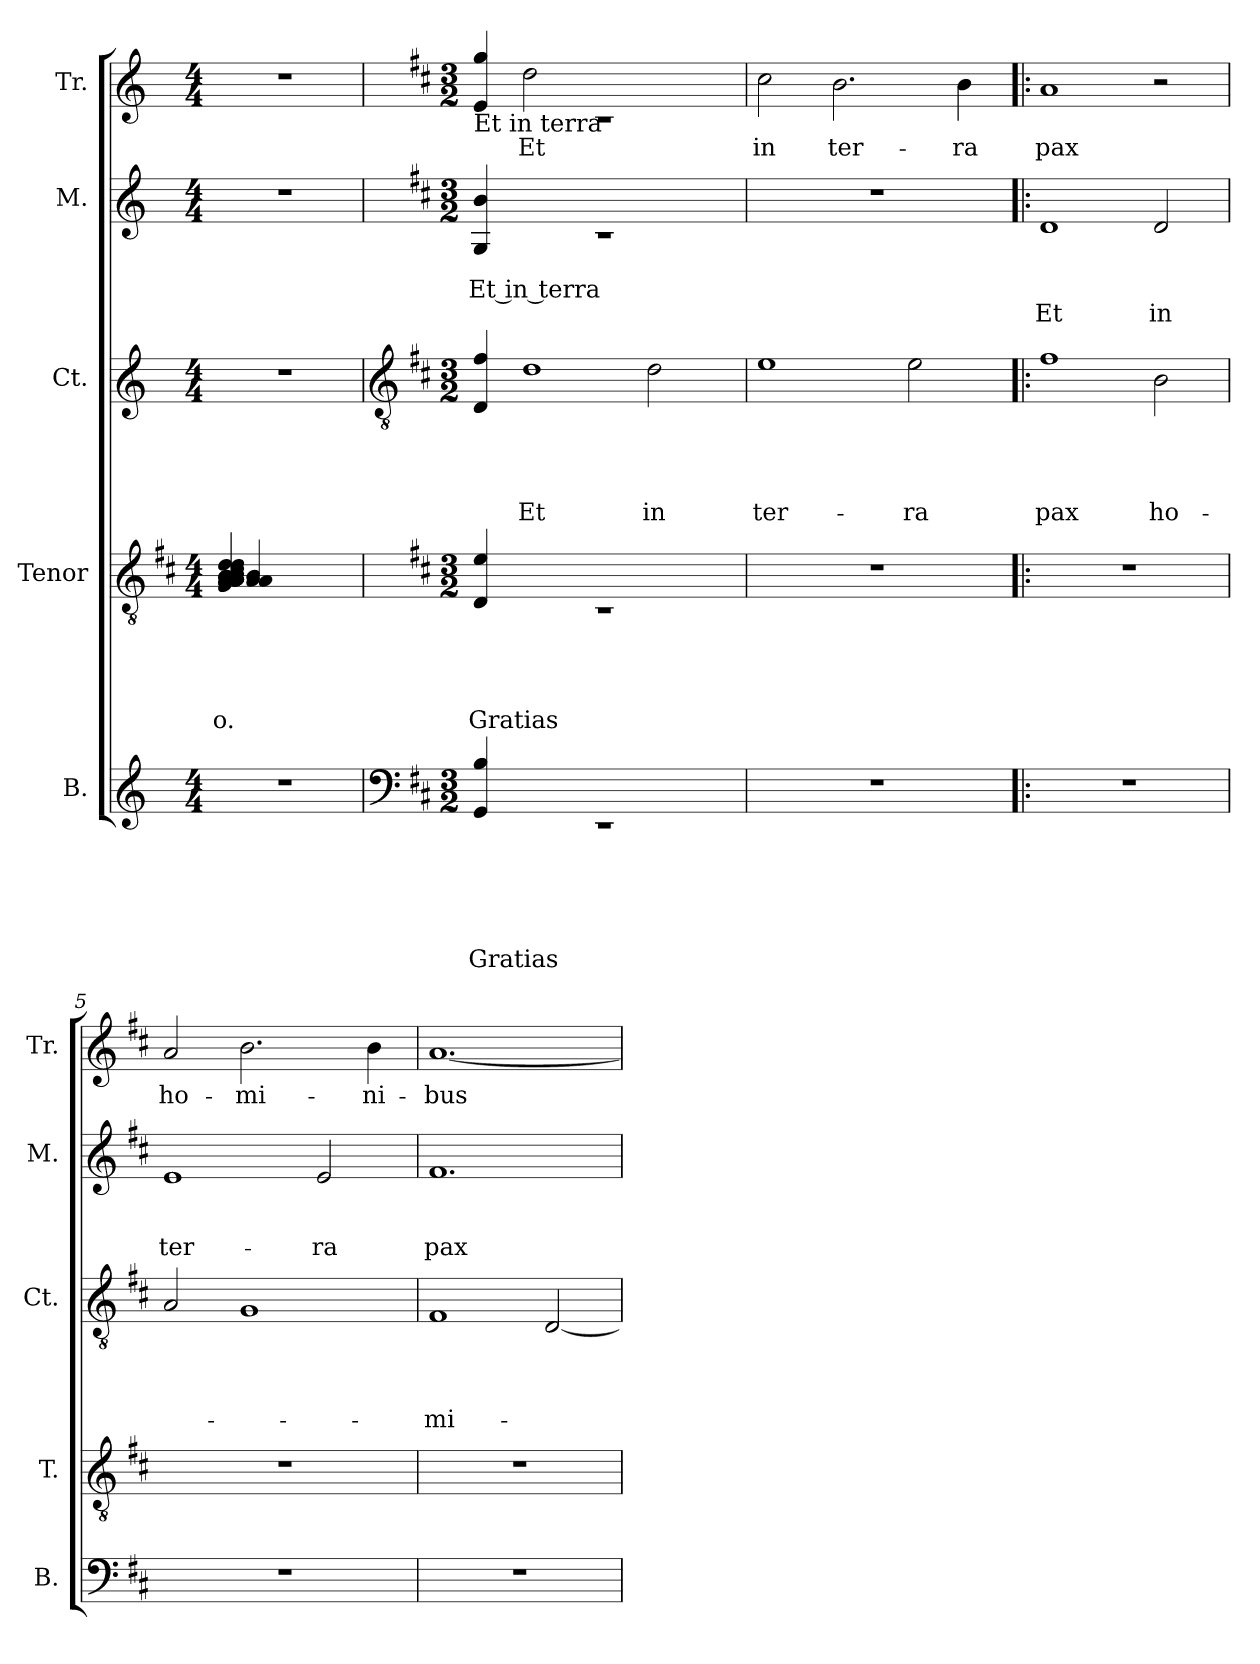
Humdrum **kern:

**kern	**text	**text	**text	**text	**text	**text	**kern	**text	**text	**text	**text	**text	**kern	**text	**text	**text	**text	**kern	**text	**text	**text	**kern	**text
*part5	*part5	*part5	*part5	*part5	*part5	*part5	*part4	*part4	*part4	*part4	*part4	*part4	*part3	*part3	*part3	*part3	*part3	*part2	*part2	*part2	*part2	*part1	*part1
*staff5	*staff5	*staff5	*staff5	*staff5	*staff5	*staff5	*staff4	*staff4	*staff4	*staff4	*staff4	*staff4	*staff3	*staff3	*staff3	*staff3	*staff3	*staff2	*staff2	*staff2	*staff2	*staff1	*staff1
*I"B.	*	*	*	*	*	*	*I"Tenor	*	*	*	*	*	*I"Ct.	*	*	*	*	*I"M.	*	*	*	*I"Tr.	*
*I'B.	*	*	*	*	*	*	*I'T.	*	*	*	*	*	*I'Ct.	*	*	*	*	*I'M.	*	*	*	*I'Tr.	*
*clefG2	*	*	*	*	*	*	*clefGv2	*	*	*	*	*	*clefG2	*	*	*	*	*clefG2	*	*	*	*clefG2	*
*k[]	*	*	*	*	*	*	*k[f#c#]	*	*	*	*	*	*k[]	*	*	*	*	*k[]	*	*	*	*k[]	*
*C:	*	*	*	*	*	*	*D:	*	*	*	*	*	*C:	*	*	*	*	*C:	*	*	*	*C:	*
*M4/4	*	*	*	*	*	*	*M4/4	*	*	*	*	*	*M4/4	*	*	*	*	*M4/4	*	*	*	*M4/4	*
=1	=1	=1	=1	=1	=1	=1	=1	=1	=1	=1	=1	=1	=1	=1	=1	=1	=1	=1	=1	=1	=1	=1	=1
!	!	!	!	!	!	!	!	!	!	!	!	!LO:LY:b	!	!	!	!	!	!	!	!	!	!	!
*	*	*	*	*	*	*	*^	*	*	*	*	*	*	*	*	*	*	*	*	*	*	*	*
!	!	!	!	!	!	!	!	!	!	!	!	!	!LO:LY:b	!	!	!	!	!	!	!	!	!	!	!
1r	.	.	.	.	.	.	((<(4G/ 4A/ 4A/ 4A/ 4A/ 4A/ 4B/ 4B/ 4B/ 4c#/ 4d/ 4d/	4A/ 4A/ 4B/)	.	.	.	.	-o.	1r	.	.	.	.	1r	.	.	.	1r	.
.	.	.	.	.	.	.	2.ryy	2.ryy	.	.	.	.	.	.	.	.	.	.	.	.	.	.	.	.
!!LO:LB:g=z
=2	=2	=2	=2	=2	=2	=2	=2	=2	=2	=2	=2	=2	=2	=2	=2	=2	=2	=2	=2	=2	=2	=2	=2	=2
*clefF4	*	*	*	*	*	*	*	*	*	*	*	*	*	*clefGv2	*	*	*	*	*	*	*	*	*	*
*k[f#c#]	*	*	*	*	*	*	*	*	*	*	*	*	*	*k[f#c#]	*	*	*	*	*k[f#c#]	*	*	*	*k[f#c#]	*
*D:	*	*	*	*	*	*	*	*	*	*	*	*	*	*D:	*	*	*	*	*D:	*	*	*	*D:	*
*M3/2	*	*	*	*	*	*	*M3/2	*	*	*	*	*	*	*M3/2	*	*	*	*	*M3/2	*	*	*	*M3/2	*
*^	*	*	*	*	*	*	*	*	*	*	*	*	*	*	*	*	*	*	*^	*	*	*	*^	*
!	!	!	!	!	!	!	!	!	!	!	!	!	!	!	!	!	!	!	!	!	!	!	!	!	!LO:TX:b:t=Et in terra	!	!
!	!	!	!	!	!	!	!	!	!	!	!	!	!	!	!LO:TX:b:t=Et in terra	!	!	!	!	!	!	!	!	!	!	!	!
!	!LO:N:vis=1	!	!	!	!	!	!LO:LY:b:rj	!	!LO:N:vis=1	!	!	!	!	!LO:LY:b:rj	!	!	!	!	!	!	!LO:N:vis=1	!	!LO:LY:b:rj	!	!	!LO:N:vis=1	!
*	*	*	*	*	*	*	*	*	*	*	*	*	*	*	*^	*	*	*	*	*	*	*	*	*	*	*	*
4GG/ 4B/	1.rEE	.	.	.	.	.	Gratias	4D/ 4e/	1.rC	.	.	.	.	Gratias	4D/ 4f#/	1ryy	.	.	.	.	4G/ 4b/	1.rc	.	Et in terra	.	4e/ 4gg/	1.rc	.
!	!	!	!	!	!	!	!	!	!	!	!	!	!	!	!	!	!	!	!	!LO:LY:b	!	!	!	!	!	!	!	!LO:LY:b
1ryy	.	.	.	.	.	.	.	1ryy	.	.	.	.	.	.	1d	.	.	.	.	Et	1ryy	.	.	.	.	2dd\	.	Et
.	.	.	.	.	.	.	.	.	.	.	.	.	.	.	.	.	.	.	.	.	.	.	.	.	.	2.ryy	.	.
!	!	!	!	!	!	!	!	!	!	!	!	!	!	!	!	!	!	!	!	!LO:LY:b	!	!	!	!	!	!	!	!
.	.	.	.	.	.	.	.	.	.	.	.	.	.	.	.	2d\	.	.	.	in	.	.	.	.	.	.	.	.
4ryy	.	.	.	.	.	.	.	4ryy	.	.	.	.	.	.	4ryy	.	.	.	.	.	4ryy	.	.	.	.	.	.	.
*v	*v	*	*	*	*	*	*	*	*	*	*	*	*	*	*v	*v	*	*	*	*	*v	*v	*	*	*	*v	*v	*
*	*	*	*	*	*	*	*v	*v	*	*	*	*	*	*	*	*	*	*	*	*	*	*	*	*
=3	=3	=3	=3	=3	=3	=3	=3	=3	=3	=3	=3	=3	=3	=3	=3	=3	=3	=3	=3	=3	=3	=3	=3
!LO:N:vis=1	!	!	!	!	!	!	!LO:N:vis=1	!	!	!	!	!	!	!	!	!	!LO:LY:b	!LO:N:vis=1	!	!	!	!	!LO:LY:b
1.r	.	.	.	.	.	.	1.r	.	.	.	.	.	1e	.	.	.	ter-	1.r	.	.	.	2cc#\	in
!	!	!	!	!	!	!	!	!	!	!	!	!	!	!	!	!	!	!	!	!	!	!	!LO:LY:b
.	.	.	.	.	.	.	.	.	.	.	.	.	.	.	.	.	.	.	.	.	.	2.b\	ter-
!	!	!	!	!	!	!	!	!	!	!	!	!	!	!	!	!	!LO:LY:b	!	!	!	!	!	!
.	.	.	.	.	.	.	.	.	.	.	.	.	2e\	.	.	.	-ra	.	.	.	.	.	.
!	!	!	!	!	!	!	!	!	!	!	!	!	!	!	!	!	!	!	!	!	!	!	!LO:LY:b
.	.	.	.	.	.	.	.	.	.	.	.	.	.	.	.	.	.	.	.	.	.	4b\	-ra
=4!|:	=4!|:	=4!|:	=4!|:	=4!|:	=4!|:	=4!|:	=4!|:	=4!|:	=4!|:	=4!|:	=4!|:	=4!|:	=4!|:	=4!|:	=4!|:	=4!|:	=4!|:	=4!|:	=4!|:	=4!|:	=4!|:	=4!|:	=4!|:
!LO:N:vis=1	!	!	!	!	!	!	!LO:N:vis=1	!	!	!	!	!	!	!	!	!	!LO:LY:b	!	!	!	!LO:LY:b	!	!LO:LY:b
1.r	.	.	.	.	.	.	1.r	.	.	.	.	.	1f#	.	.	.	pax	1d	.	.	Et	1a	pax
!	!	!	!	!	!	!	!	!	!	!	!	!	!	!	!	!	!LO:LY:b	!	!	!	!LO:LY:b	!	!
.	.	.	.	.	.	.	.	.	.	.	.	.	2B\	.	.	.	ho-	2d/	.	.	in	2r	.
=5	=5	=5	=5	=5	=5	=5	=5	=5	=5	=5	=5	=5	=5	=5	=5	=5	=5	=5	=5	=5	=5	=5	=5
!LO:N:vis=1	!	!	!	!	!	!	!LO:N:vis=1	!	!	!	!	!	!	!	!	!	!	!	!	!	!LO:LY:b	!	!LO:LY:b
1.r	.	.	.	.	.	.	1.r	.	.	.	.	.	2A/	.	.	.	.	1e	.	.	ter-	2a/	ho-
!	!	!	!	!	!	!	!	!	!	!	!	!	!	!	!	!	!	!	!	!	!	!	!LO:LY:b
.	.	.	.	.	.	.	.	.	.	.	.	.	1G	.	.	.	.	.	.	.	.	2.b\	-mi-
!	!	!	!	!	!	!	!	!	!	!	!	!	!	!	!	!	!	!	!	!	!LO:LY:b	!	!
.	.	.	.	.	.	.	.	.	.	.	.	.	.	.	.	.	.	2e/	.	.	-ra	.	.
!	!	!	!	!	!	!	!	!	!	!	!	!	!	!	!	!	!	!	!	!	!	!	!LO:LY:b
.	.	.	.	.	.	.	.	.	.	.	.	.	.	.	.	.	.	.	.	.	.	4b\	-ni-
=6	=6	=6	=6	=6	=6	=6	=6	=6	=6	=6	=6	=6	=6	=6	=6	=6	=6	=6	=6	=6	=6	=6	=6
!LO:N:vis=1	!	!	!	!	!	!	!LO:N:vis=1	!	!	!	!	!	!	!	!	!	!LO:LY:b	!	!	!	!LO:LY:b	!	!LO:LY:b
1.r	.	.	.	.	.	.	1.r	.	.	.	.	.	1F#	.	.	.	-mi-	1.f#	.	.	pax	[<1.a	-bus
.	.	.	.	.	.	.	.	.	.	.	.	.	[<2D/	.	.	.	.	.	.	.	.	.	.
=	=	=	=	=	=	=	=	=	=	=	=	=	=	=	=	=	=	=	=	=	=	=	=
*-	*-	*-	*-	*-	*-	*-	*-	*-	*-	*-	*-	*-	*-	*-	*-	*-	*-	*-	*-	*-	*-	*-	*-
